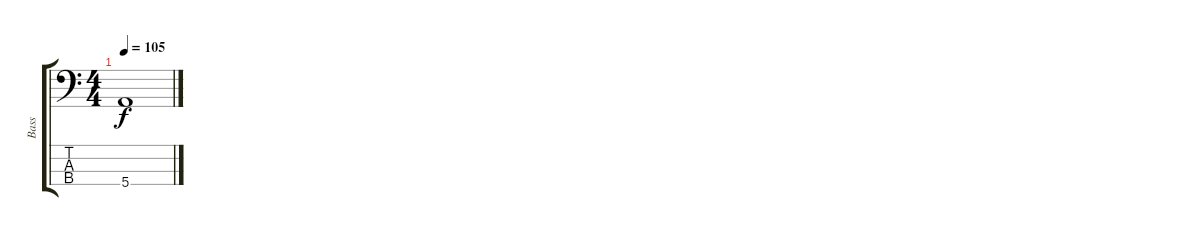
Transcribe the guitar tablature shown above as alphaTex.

\track ("Bass" "Bass") {instrument electricbassfinger}
\staff {score tabs}
\tuning (G2 D2 A1 E1) {hide}
\ts (4 4)
\tempo 105
\clef f4
\ks c
5.4{t}.1{dy f}
